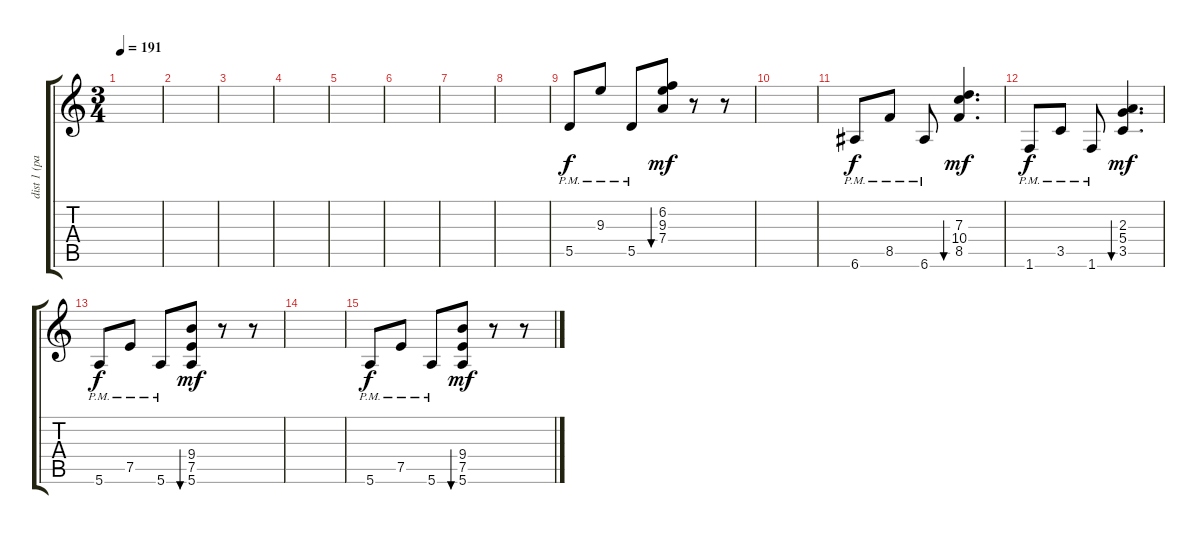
\track ("dist 1 (paul)" "dist 1 (pa") {instrument distortionguitar}
\staff {score tabs}
\tuning (E4 B3 G3 D3 A2 E2) {hide}
\ts (3 4)
\tempo 191
\clef g2
\ks c
|
|
|
|
|
|
|
|
5.5{pm}.8 9.3{pm}.8 5.5{pm}.8 (6.2 9.3 7.4).8{bu 60 dy mf} r.8 r.8 |
|
6.6{pm}.8{dy f} 8.5{pm}.8 6.6{pm}.8 (7.3 10.4 8.5).4{d bu 30 dy mf} |
1.6{pm}.8{dy f} 3.5{pm}.8 1.6{pm}.8 (2.3 5.4 3.5).4{d bu 30 dy mf} |
5.6{pm}.8{dy f} 7.5{pm}.8 5.6{pm}.8 (9.4 7.5 5.6).8{bu 60 dy mf} r.8 r.8 |
|
5.6{pm}.8{dy f} 7.5{pm}.8 5.6{pm}.8 (9.4 7.5 5.6).8{bu 30 dy mf} r.8 r.8
